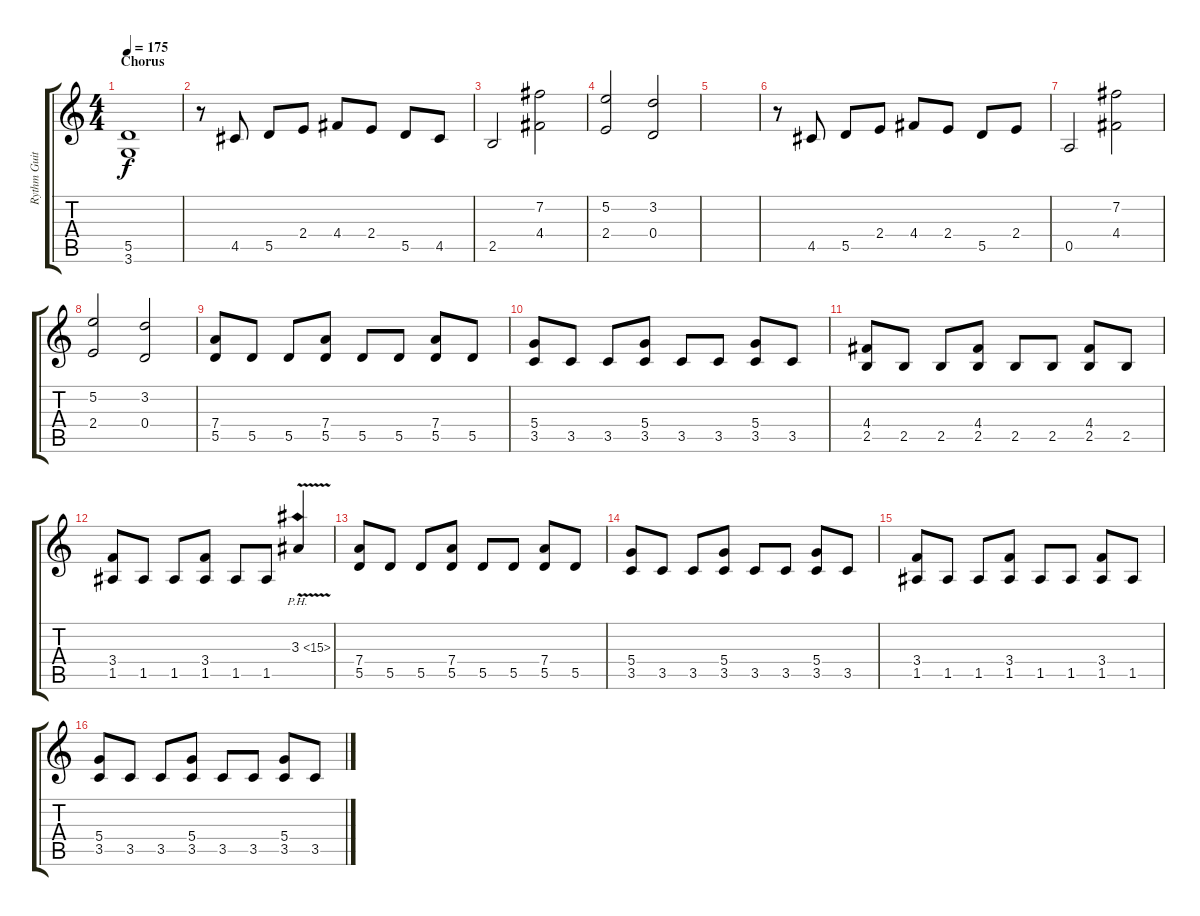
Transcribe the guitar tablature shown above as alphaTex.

\track ("Rythm Guitar" "Rythm Guit") {instrument distortionguitar}
\staff {score tabs}
\tuning (E4 B3 G3 D3 A2 E2) {hide}
\ts (4 4)
\section ("" "Chorus")
\tempo 175
\clef g2
\ks c
(5.5{t} 3.6{t}).1{dy f} |
r.8 4.5.8 5.5.8 2.4.8 4.4.8 2.4.8 5.5.8 4.5.8 |
2.5.2 (7.2 4.4).2 |
(5.2 2.4).2 (3.2 0.4).2 |
|
r.8 4.5.8 5.5.8 2.4.8 4.4.8 2.4.8 5.5.8 2.4.8 |
0.5.2 (7.2 4.4).2 |
(5.2 2.4).2 (3.2 0.4).2 |
(7.4 5.5).8 5.5.8 5.5.8 (7.4 5.5).8 5.5.8 5.5.8 (7.4 5.5).8 5.5.8 |
(5.4 3.5).8 3.5.8 3.5.8 (5.4 3.5).8 3.5.8 3.5.8 (5.4 3.5).8 3.5.8 |
(4.4 2.5).8 2.5.8 2.5.8 (4.4 2.5).8 2.5.8 2.5.8 (4.4 2.5).8 2.5.8 |
(3.4 1.5).8 1.5.8 1.5.8 (3.4 1.5).8 1.5.8 1.5.8 3.3{ph 12 v}.4 |
(7.4 5.5).8 5.5.8 5.5.8 (7.4 5.5).8 5.5.8 5.5.8 (7.4 5.5).8 5.5.8 |
(5.4 3.5).8 3.5.8 3.5.8 (5.4 3.5).8 3.5.8 3.5.8 (5.4 3.5).8 3.5.8 |
(3.4 1.5).8 1.5.8 1.5.8 (3.4 1.5).8 1.5.8 1.5.8 (3.4 1.5).8 1.5.8 |
(5.4 3.5).8 3.5.8 3.5.8 (5.4 3.5).8 3.5.8 3.5.8 (5.4 3.5).8 3.5.8
